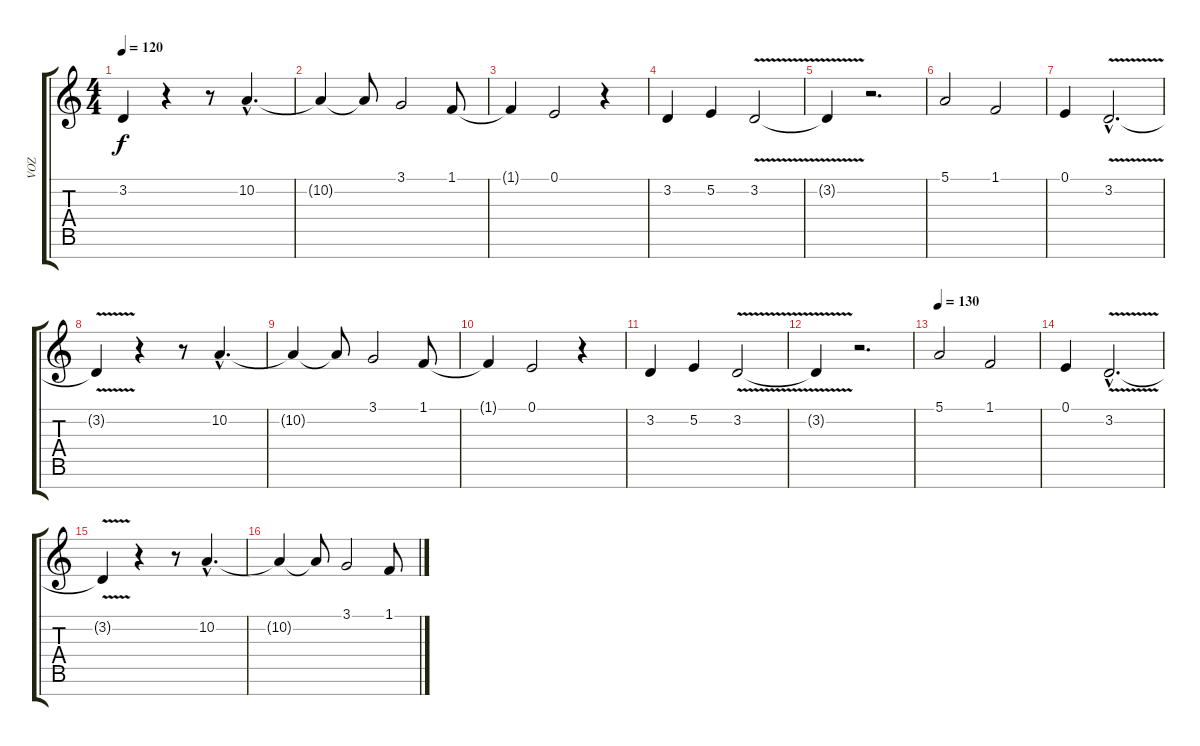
\track ("VOZ" "VOZ") {instrument synthvoice}
\staff {score tabs}
\tuning (E4 B3 G3 D3 A2 E2 B1) {hide}
\ts (4 4)
\tempo 120
\clef g2
\ks c
3.2{t}.4{dy f} r.4 r.8 10.2{hac}.4{d} |
10.2{t}.4 10.2{t}.8 3.1.2 1.1.8 |
1.1{t}.4 0.1.2 r.4 |
3.2.4 5.2.4 3.2{v}.2 |
3.2{t}.4 r.2{d} |
5.1.2 1.1.2 |
0.1.4 3.2{v hac}.2{d} |
3.2{t}.4 r.4 r.8 10.2{hac}.4{d} |
10.2{t}.4 10.2{t}.8 3.1.2 1.1.8 |
1.1{t}.4 0.1.2 r.4 |
3.2.4 5.2.4 3.2{v}.2 |
3.2{t}.4 r.2{d} |
\tempo 130
5.1.2 1.1.2 |
0.1.4 3.2{v hac}.2{d} |
3.2{t}.4 r.4 r.8 10.2{hac}.4{d} |
10.2{t}.4 10.2{t}.8 3.1.2 1.1.8
